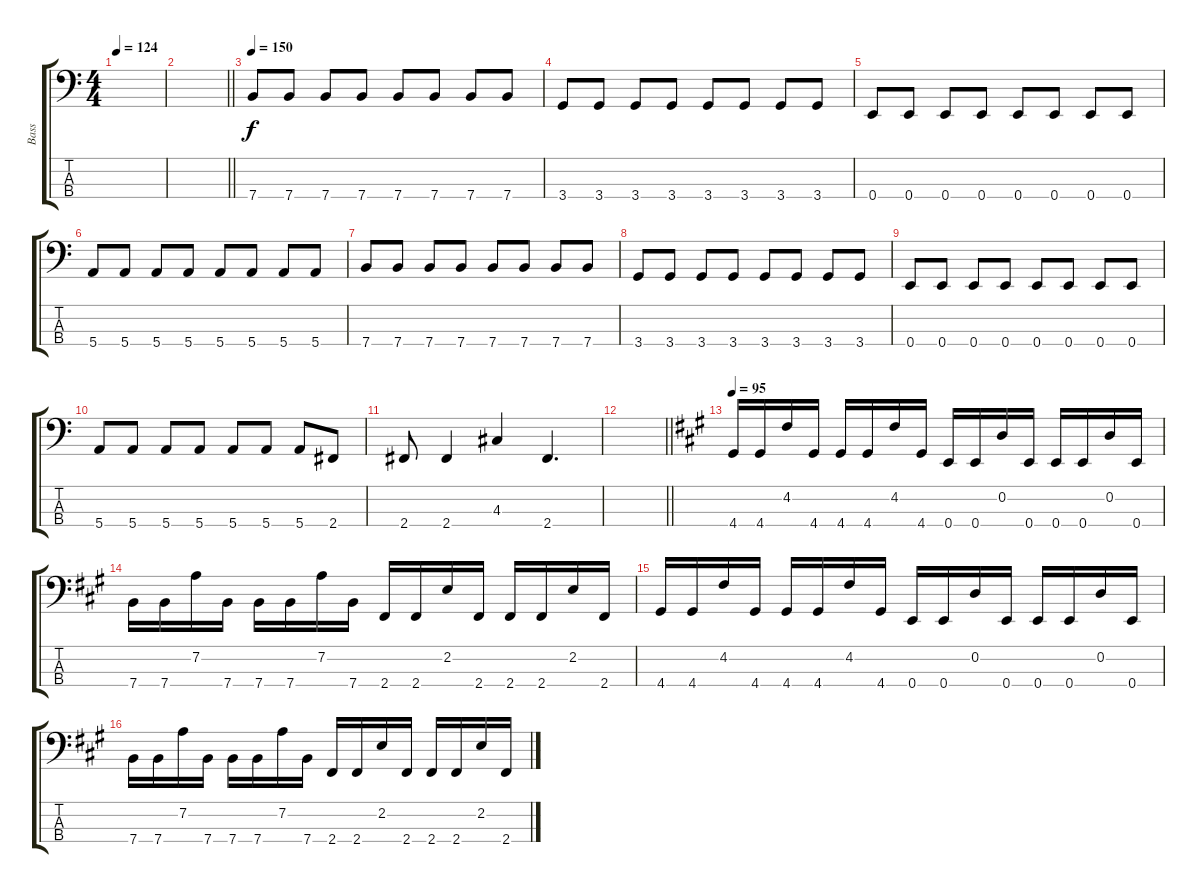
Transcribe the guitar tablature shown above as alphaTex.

\track ("Bass" "Bass") {instrument electricbassfinger}
\staff {score tabs}
\tuning (G2 D2 A1 E1) {hide}
\ts (4 4)
\tempo 124
\clef f4
\ks c
|
\barLineRight lightlight
|
\tempo 150
7.4.8 7.4.8 7.4.8 7.4.8 7.4.8 7.4.8 7.4.8 7.4.8 |
3.4.8 3.4.8 3.4.8 3.4.8 3.4.8 3.4.8 3.4.8 3.4.8 |
0.4.8 0.4.8 0.4.8 0.4.8 0.4.8 0.4.8 0.4.8 0.4.8 |
5.4.8 5.4.8 5.4.8 5.4.8 5.4.8 5.4.8 5.4.8 5.4.8 |
7.4.8 7.4.8 7.4.8 7.4.8 7.4.8 7.4.8 7.4.8 7.4.8 |
3.4.8 3.4.8 3.4.8 3.4.8 3.4.8 3.4.8 3.4.8 3.4.8 |
0.4.8 0.4.8 0.4.8 0.4.8 0.4.8 0.4.8 0.4.8 0.4.8 |
5.4.8 5.4.8 5.4.8 5.4.8 5.4.8 5.4.8 5.4.8 2.4.8 |
2.4.8 2.4.4 4.3.4 2.4.4{d} |
\barLineRight lightlight
|
\tempo 95
\ks a
4.4.16 4.4.16 4.2.16 4.4.16 4.4.16 4.4.16 4.2.16 4.4.16 0.4.16 0.4.16 0.2.16 0.4.16 0.4.16 0.4.16 0.2.16 0.4.16 |
7.4.16 7.4.16 7.2.16 7.4.16 7.4.16 7.4.16 7.2.16 7.4.16 2.4.16 2.4.16 2.2.16 2.4.16 2.4.16 2.4.16 2.2.16 2.4.16 |
4.4.16 4.4.16 4.2.16 4.4.16 4.4.16 4.4.16 4.2.16 4.4.16 0.4.16 0.4.16 0.2.16 0.4.16 0.4.16 0.4.16 0.2.16 0.4.16 |
7.4.16 7.4.16 7.2.16 7.4.16 7.4.16 7.4.16 7.2.16 7.4.16 2.4.16 2.4.16 2.2.16 2.4.16 2.4.16 2.4.16 2.2.16 2.4.16
